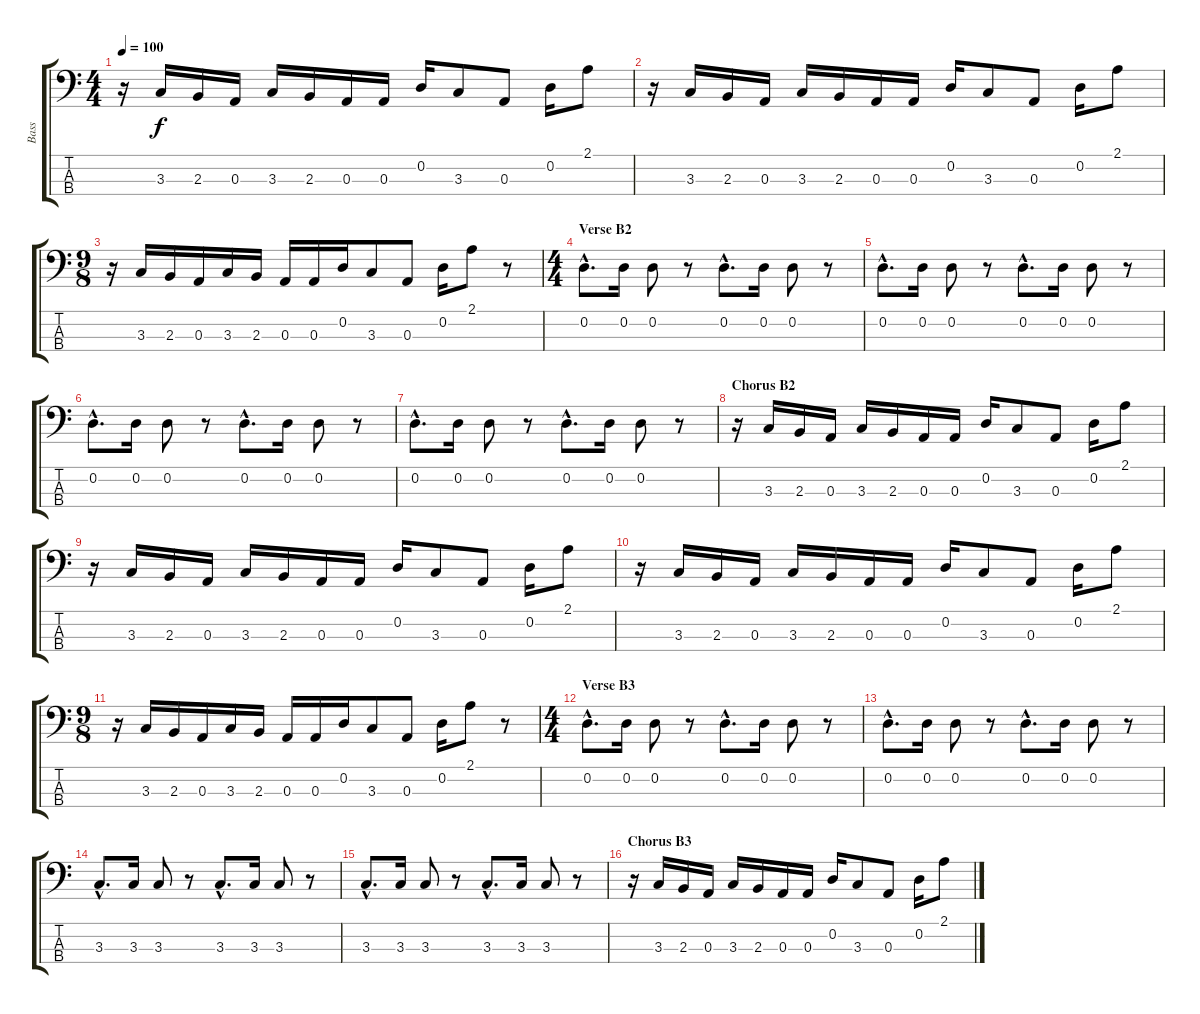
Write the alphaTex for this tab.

\track ("Bass" "Bass") {instrument electricbassfinger}
\staff {score tabs}
\tuning (G2 D2 A1 E1) {hide}
\ts (4 4)
\tempo 100
\clef f4
\ks c
r.16{dy f} 3.3.16 2.3.16 0.3.16 3.3.16 2.3.16 0.3.16 0.3.16 0.2.16 3.3.8 0.3.8 0.2.16 2.1.8 |
r.16 3.3.16 2.3.16 0.3.16 3.3.16 2.3.16 0.3.16 0.3.16 0.2.16 3.3.8 0.3.8 0.2.16 2.1.8 |
\ts (9 8)
r.16 3.3.16 2.3.16 0.3.16 3.3.16 2.3.16 0.3.16 0.3.16 0.2.16 3.3.8 0.3.8 0.2.16 2.1.8 r.8 |
\ts (4 4)
\section ("" "Verse B2")
0.2{hac}.8{d} 0.2.16 0.2.8 r.8 0.2{hac}.8{d} 0.2.16 0.2.8 r.8 |
0.2{hac}.8{d} 0.2.16 0.2.8 r.8 0.2{hac}.8{d} 0.2.16 0.2.8 r.8 |
0.2{hac}.8{d} 0.2.16 0.2.8 r.8 0.2{hac}.8{d} 0.2.16 0.2.8 r.8 |
0.2{hac}.8{d} 0.2.16 0.2.8 r.8 0.2{hac}.8{d} 0.2.16 0.2.8 r.8 |
\section ("" "Chorus B2")
r.16 3.3.16 2.3.16 0.3.16 3.3.16 2.3.16 0.3.16 0.3.16 0.2.16 3.3.8 0.3.8 0.2.16 2.1.8 |
r.16 3.3.16 2.3.16 0.3.16 3.3.16 2.3.16 0.3.16 0.3.16 0.2.16 3.3.8 0.3.8 0.2.16 2.1.8 |
r.16 3.3.16 2.3.16 0.3.16 3.3.16 2.3.16 0.3.16 0.3.16 0.2.16 3.3.8 0.3.8 0.2.16 2.1.8 |
\ts (9 8)
r.16 3.3.16 2.3.16 0.3.16 3.3.16 2.3.16 0.3.16 0.3.16 0.2.16 3.3.8 0.3.8 0.2.16 2.1.8 r.8 |
\ts (4 4)
\section ("" "Verse B3")
0.2{hac}.8{d} 0.2.16 0.2.8 r.8 0.2{hac}.8{d} 0.2.16 0.2.8 r.8 |
0.2{hac}.8{d} 0.2.16 0.2.8 r.8 0.2{hac}.8{d} 0.2.16 0.2.8 r.8 |
3.3{hac}.8{d} 3.3.16 3.3.8 r.8 3.3{hac}.8{d} 3.3.16 3.3.8 r.8 |
3.3{hac}.8{d} 3.3.16 3.3.8 r.8 3.3{hac}.8{d} 3.3.16 3.3.8 r.8 |
\section ("" "Chorus B3")
r.16 3.3.16 2.3.16 0.3.16 3.3.16 2.3.16 0.3.16 0.3.16 0.2.16 3.3.8 0.3.8 0.2.16 2.1.8
